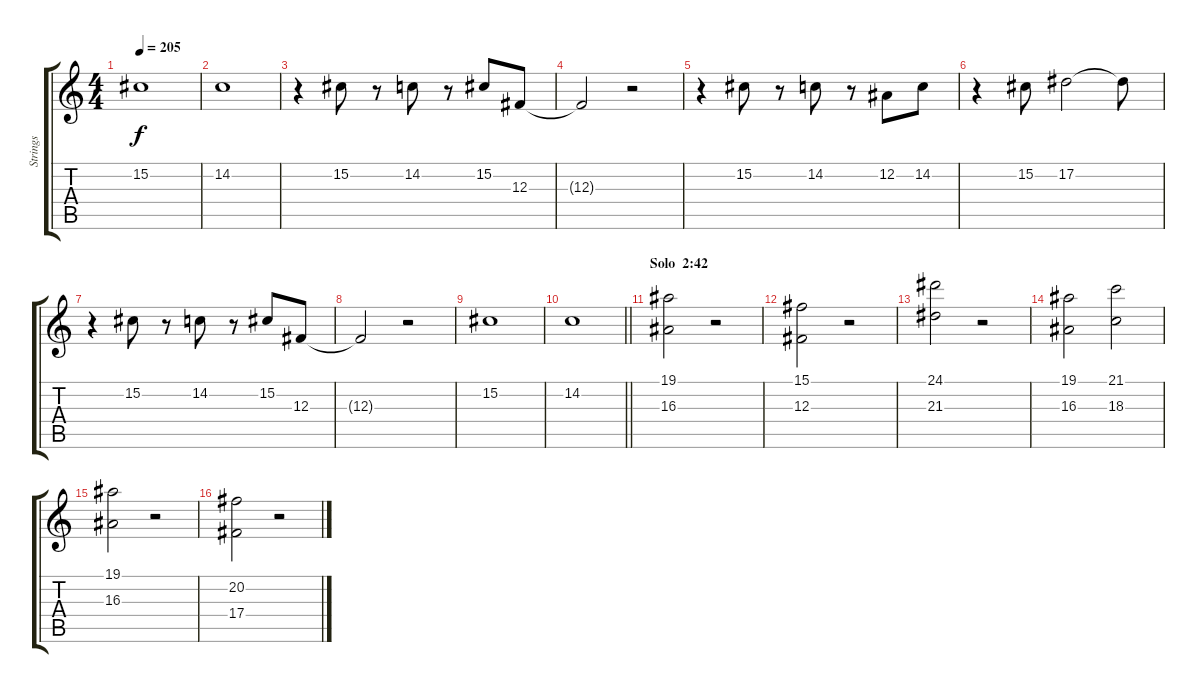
\track ("Strings" "Strings") {instrument stringensemble1}
\staff {score tabs}
\tuning (Eb4 Bb3 Gb3 Db3 Ab2 Db2) {hide}
\ts (4 4)
\tempo 205
\clef g2
\ks c
15.2.1{dy f} |
14.2.1 |
r.4 15.2.8 r.8 14.2.8 r.8 15.2.8 12.3.8 |
12.3{t}.2 r.2 |
r.4 15.2.8 r.8 14.2.8 r.8 12.2.8 14.2.8 |
r.4 15.2.8 17.2.2 17.2{t}.8 |
r.4 15.2.8 r.8 14.2.8 r.8 15.2.8 12.3.8 |
12.3{t}.2 r.2 |
15.2.1 |
\barLineRight lightlight
14.2.1 |
\section ("" "Solo  2:42")
(19.1 16.3).2{volume 10} r.2 |
(15.1 12.3).2 r.2 |
(24.1 21.3).2 r.2 |
(19.1 16.3).2 (21.1 18.3).2 |
(19.1 16.3).2 r.2 |
(20.2 17.4).2 r.2
